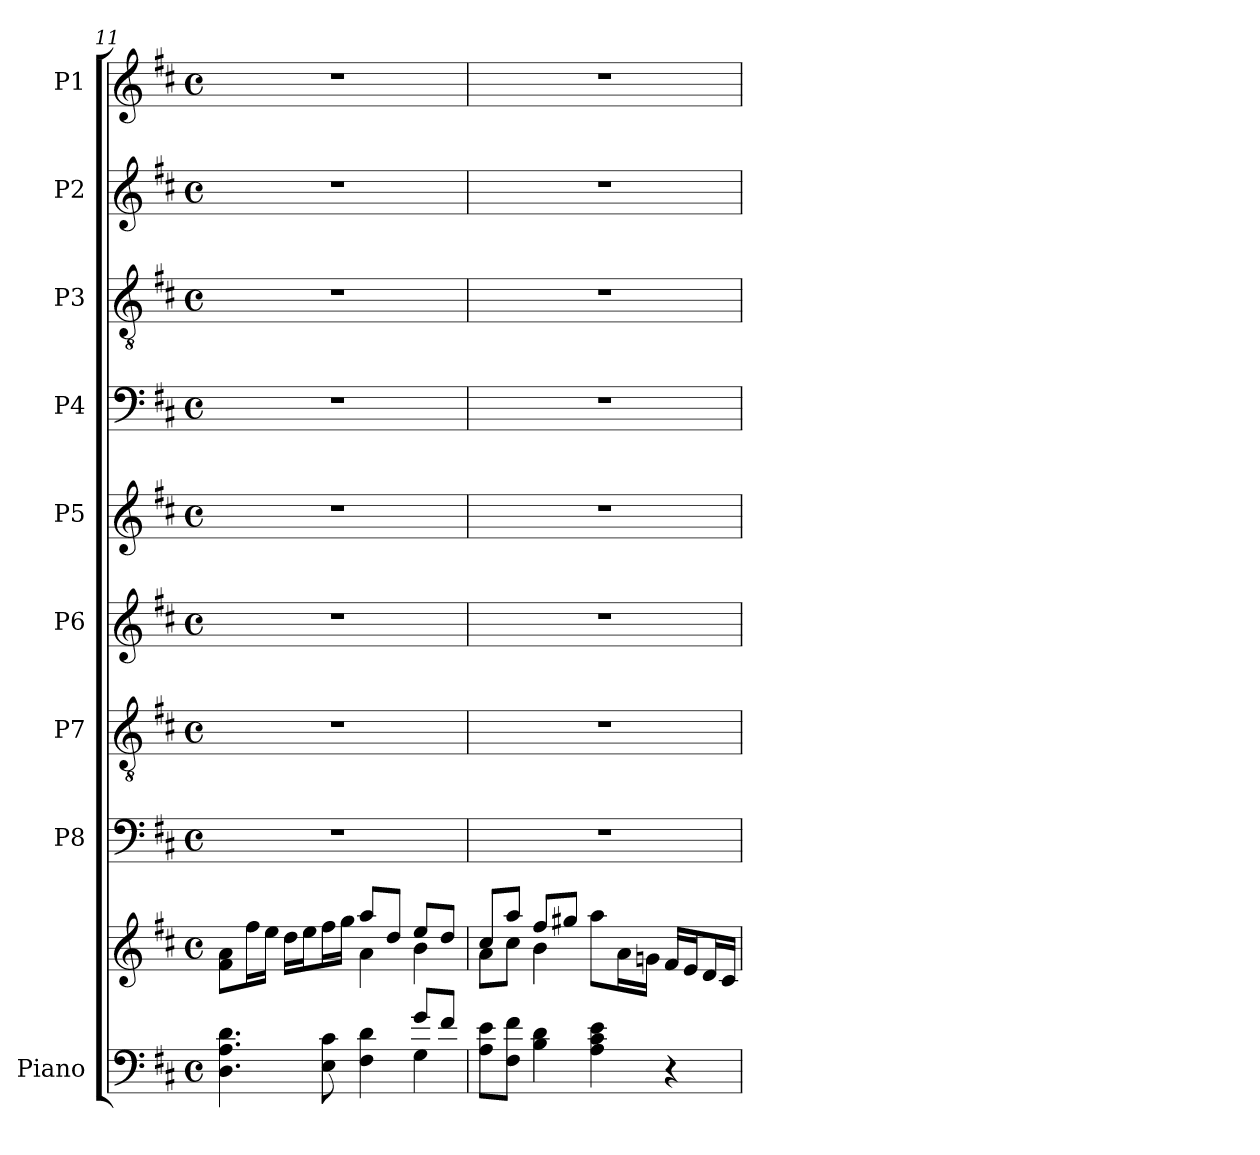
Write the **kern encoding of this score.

**kern	**kern	**kern	**kern	**kern	**kern	**kern	**kern	**kern	**kern
*part9	*part9	*part8	*part7	*part6	*part5	*part4	*part3	*part2	*part1
*staff10	*staff9	*staff8	*staff7	*staff6	*staff5	*staff4	*staff3	*staff2	*staff1
*I"Piano	*	*I"P8	*I"P7	*I"P6	*I"P5	*I"P4	*I"P3	*I"P2	*I"P1
*clefF4	*clefG2	*clefF4	*clefGv2	*clefG2	*clefG2	*clefF4	*clefGv2	*clefG2	*clefG2
*	*	*	*ITrd7c12	*	*	*	*ITrd7c12	*	*
*k[f#c#]	*k[f#c#]	*k[f#c#]	*k[f#c#]	*k[f#c#]	*k[f#c#]	*k[f#c#]	*k[f#c#]	*k[f#c#]	*k[f#c#]
*D:	*D:	*D:	*D:	*D:	*D:	*D:	*D:	*D:	*D:
*M4/4	*M4/4	*M4/4	*M4/4	*M4/4	*M4/4	*M4/4	*M4/4	*M4/4	*M4/4
*met(c)	*met(c)	*met(c)	*met(c)	*met(c)	*met(c)	*met(c)	*met(c)	*met(c)	*met(c)
=11	=11	=11	=11	=11	=11	=11	=11	=11	=11
*^	*^	*	*	*	*	*	*	*	*
4.Di\ 4.Ai 4.di	4ryy	8f#i\ 8ai\L	2ryy	1r	1r	1r	1r	1r	1r	1r	1r
.	.	16ff#i\L	.	.	.	.	.	.	.	.	.
.	.	16eei\JJ	.	.	.	.	.	.	.	.	.
.	4ryy	16ddi\LL	.	.	.	.	.	.	.	.	.
.	.	16eei\J	.	.	.	.	.	.	.	.	.
8Ei\ 8c#i	.	16ff#i\L	.	.	.	.	.	.	.	.	.
.	.	16ggi\JJ	.	.	.	.	.	.	.	.	.
4F#i\ 4di	4ryy	8aai/L	4ai\	.	.	.	.	.	.	.	.
.	.	8ddi/J	.	.	.	.	.	.	.	.	.
8gi/L	4Gi\	8eei/L	4bi\	.	.	.	.	.	.	.	.
8f#i/J	.	8ddi/J	.	.	.	.	.	.	.	.	.
*v	*v	*	*	*	*	*	*	*	*	*	*
=12	=12	=12	=12	=12	=12	=12	=12	=12	=12	=12
8Ai\ 8ei\L	8cc#i/L	8ai\L	1r	1r	1r	1r	1r	1r	1r	1r
8F#i\ 8f#i\J	8aai/J	8cc#i\J	.	.	.	.	.	.	.	.
4Bi\ 4di	8ff#i/L	4bi\	.	.	.	.	.	.	.	.
.	8gg#Xi/J	.	.	.	.	.	.	.	.	.
4Ai\ 4c#i 4ei	8aai\L	2ryy	.	.	.	.	.	.	.	.
.	16ai\L	.	.	.	.	.	.	.	.	.
.	16gni\JJ	.	.	.	.	.	.	.	.	.
4r	16f#i/LL	.	.	.	.	.	.	.	.	.
.	16ei/J	.	.	.	.	.	.	.	.	.
.	16di/L	.	.	.	.	.	.	.	.	.
.	16c#i/JJ	.	.	.	.	.	.	.	.	.
*	*v	*v	*	*	*	*	*	*	*	*
=	=	=	=	=	=	=	=	=	=
*-	*-	*-	*-	*-	*-	*-	*-	*-	*-
